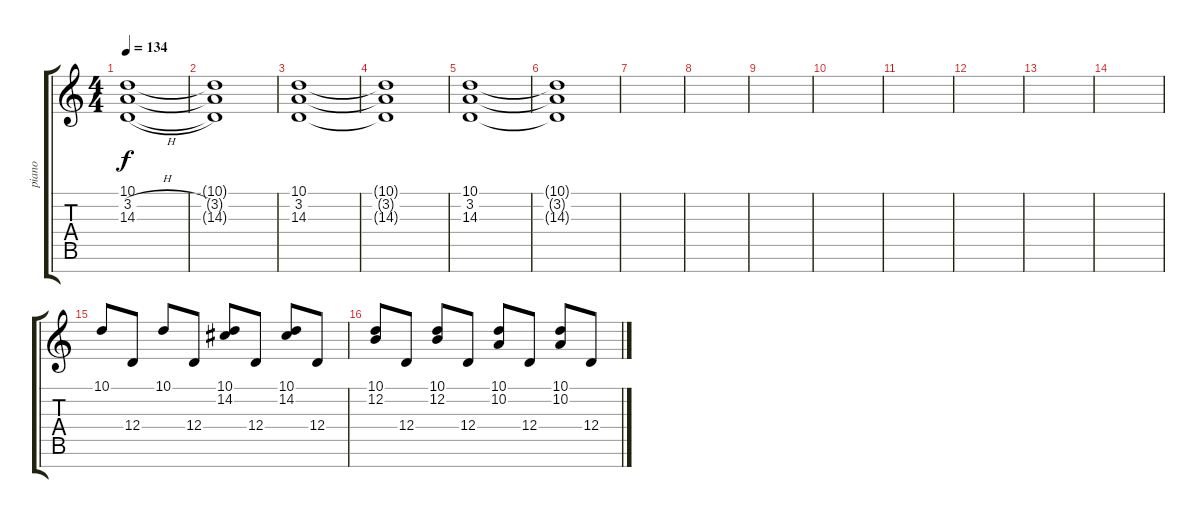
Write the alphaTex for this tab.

\track ("piano" "piano") {instrument electricgrandpiano}
\staff {score tabs}
\tuning (E4 B3 G3 D3 A2 E2 B1) {hide}
\ts (4 4)
\tempo 134
\clef g2
\ks c
(10.1 3.2{h} 14.3).1{dy f} |
(10.1{t} 3.2{t} 14.3{t}).1 |
(10.1 3.2 14.3).1 |
(10.1{t} 3.2{t} 14.3{t}).1 |
(10.1 3.2 14.3).1 |
(10.1{t} 3.2{t} 14.3{t}).1 |
|
|
|
|
|
|
|
|
10.1.8 12.4.8 10.1.8 12.4.8 (10.1 14.2).8 12.4.8 (10.1 14.2).8 12.4.8 |
(10.1 12.2).8 12.4.8 (10.1 12.2).8 12.4.8 (10.1 10.2).8 12.4.8 (10.1 10.2).8 12.4.8
